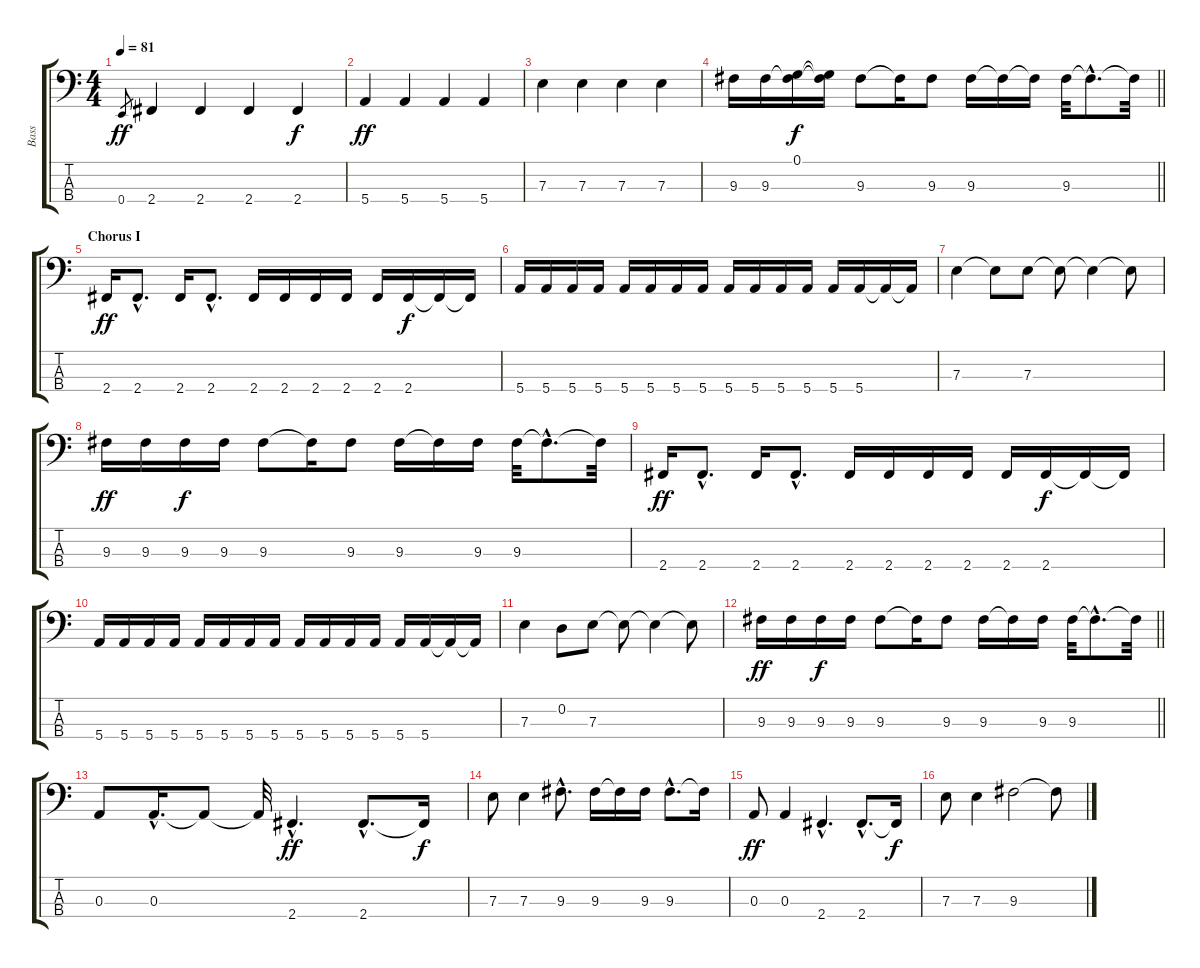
\track ("Bass" "Bass") {instrument electricbasspick}
\staff {score tabs}
\tuning (G2 D2 A1 E1) {hide}
\ts (4 4)
\tempo 81
\clef f4
\ks c
0.4.8{gr dy ff} 2.4.4 2.4.4 2.4.4 2.4.4{dy f} |
5.4.4{dy ff} 5.4.4 5.4.4 5.4.4 |
7.3.4 7.3.4 7.3.4 7.3.4 |
\barLineRight lightlight
9.3.16 9.3.16 (0.1 9.3{t}).16{dy f} (0.1{t} 9.3{t}).16 9.3.8 9.3{t}.16 9.3.8 9.3.16 9.3{t}.16 9.3{t}.16 9.3.32 9.3{hac t}.8{d} 9.3{t}.32 |
\section ("" "Chorus I")
2.4.16{dy ff} 2.4{hac}.8{d} 2.4.16 2.4{hac}.8{d} 2.4.16 2.4.16 2.4.16 2.4.16 2.4.16 2.4.16{dy f} 2.4{t}.16 2.4{t}.16 |
5.4.16 5.4.16 5.4.16 5.4.16 5.4.16 5.4.16 5.4.16 5.4.16 5.4.16 5.4.16 5.4.16 5.4.16 5.4.16 5.4.16 5.4{t}.16 5.4{t}.16 |
7.3.4 7.3{t}.8 7.3.8 7.3{t}.8 7.3{t}.4 7.3{t}.8 |
9.3.16{dy ff} 9.3.16 9.3.16{dy f} 9.3.16 9.3.8 9.3{t}.16 9.3.8 9.3.16 9.3{t}.16 9.3.16 9.3.32 9.3{hac t}.8{d} 9.3{t}.32 |
2.4.16{dy ff} 2.4{hac}.8{d} 2.4.16 2.4{hac}.8{d} 2.4.16 2.4.16 2.4.16 2.4.16 2.4.16 2.4.16{dy f} 2.4{t}.16 2.4{t}.16 |
5.4.16 5.4.16 5.4.16 5.4.16 5.4.16 5.4.16 5.4.16 5.4.16 5.4.16 5.4.16 5.4.16 5.4.16 5.4.16 5.4.16 5.4{t}.16 5.4{t}.16 |
7.3.4 0.2.8 7.3.8 7.3{t}.8 7.3{t}.4 7.3{t}.8 |
\barLineRight lightlight
9.3.16{dy ff} 9.3.16 9.3.16{dy f} 9.3.16 9.3.8 9.3{t}.16 9.3.8 9.3.16 9.3{t}.16 9.3.16 9.3.32 9.3{hac t}.8{d} 9.3{t}.32 |
\section ("" "")
0.3.8 0.3{hac}.16{d} 0.3{t}.8 0.3{t}.32 2.4{hac}.4{d dy ff} 2.4{hac}.8{d} 2.4{t}.16{dy f} |
7.3.8 7.3.4 9.3{hac}.8{d} 9.3.16 9.3{t}.16 9.3.16 9.3{hac}.8{d} 9.3{t}.16 |
0.3.8{dy ff} 0.3.4 2.4{hac}.4{d} 2.4{hac}.8{d} 2.4{t}.16{dy f} |
7.3.8 7.3.4 9.3.2 9.3{t}.8
